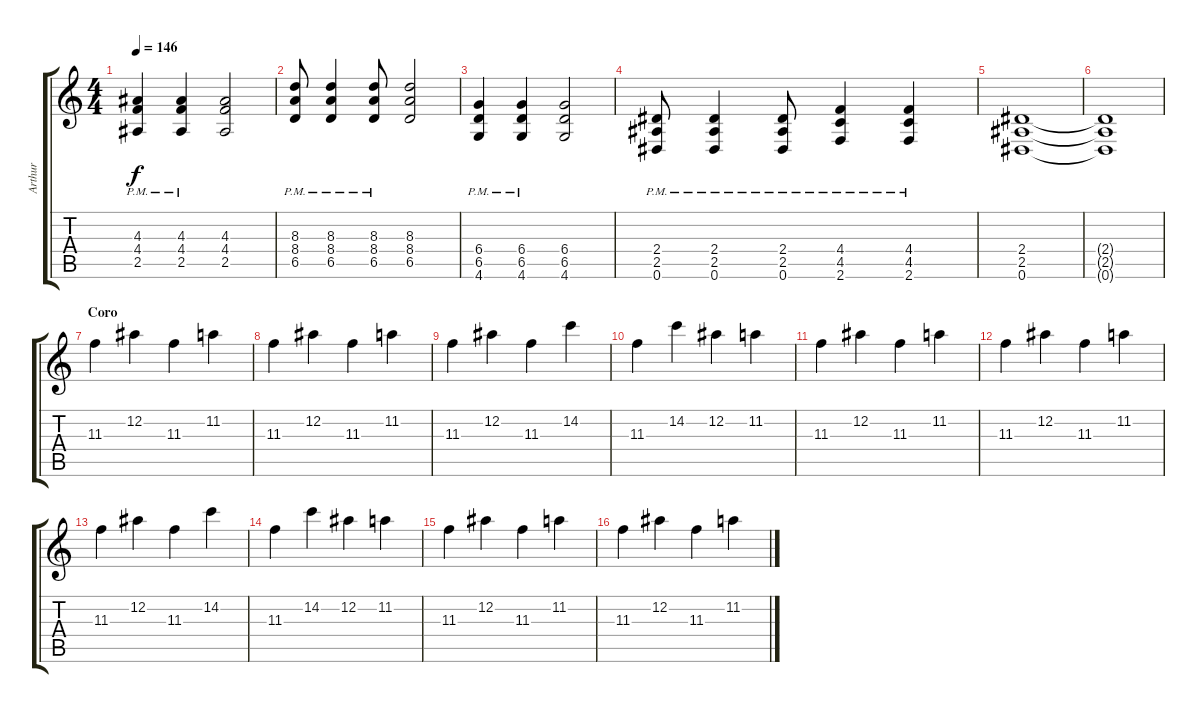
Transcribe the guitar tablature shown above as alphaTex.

\track ("Arthur" "Arthur") {instrument distortionguitar}
\staff {score tabs}
\tuning (Eb4 Bb3 Gb3 Db3 Ab2 Eb2) {hide}
\ts (4 4)
\tempo 146
\clef g2
\ks c
(4.3{pm} 4.4{pm} 2.5{pm}).4{dy f} (4.3{pm} 4.4{pm} 2.5{pm}).4 (4.3 4.4 2.5).2 |
(8.3{pm} 8.4{pm} 6.5{pm}).8 (8.3{pm} 8.4{pm} 6.5{pm}).4 (8.3{pm} 8.4{pm} 6.5{pm}).8 (8.3 8.4 6.5).2 |
(6.4{pm} 6.5{pm} 4.6{pm}).4 (6.4{pm} 6.5{pm} 4.6{pm}).4 (6.4 6.5 4.6).2 |
(2.4{pm} 2.5{pm} 0.6{pm}).8 (2.4{pm} 2.5{pm} 0.6{pm}).4 (2.4{pm} 2.5{pm} 0.6{pm}).8 (4.4{pm} 4.5{pm} 2.6{pm}).4 (4.4{pm} 4.5{pm} 2.6{pm}).4 |
(2.4 2.5 0.6).1{volume 10} |
(2.4{t} 2.5{t} 0.6{t}).1 |
\section ("" "Coro")
11.3.4{volume 13} 12.2.4 11.3.4 11.2.4 |
11.3.4 12.2.4 11.3.4 11.2.4 |
11.3.4 12.2.4 11.3.4 14.2.4 |
11.3.4 14.2.4 12.2.4 11.2.4 |
11.3.4 12.2.4 11.3.4 11.2.4 |
11.3.4 12.2.4 11.3.4 11.2.4 |
11.3.4 12.2.4 11.3.4 14.2.4 |
11.3.4 14.2.4 12.2.4 11.2.4 |
11.3.4{volume 13} 12.2.4 11.3.4 11.2.4 |
11.3.4 12.2.4 11.3.4 11.2.4
